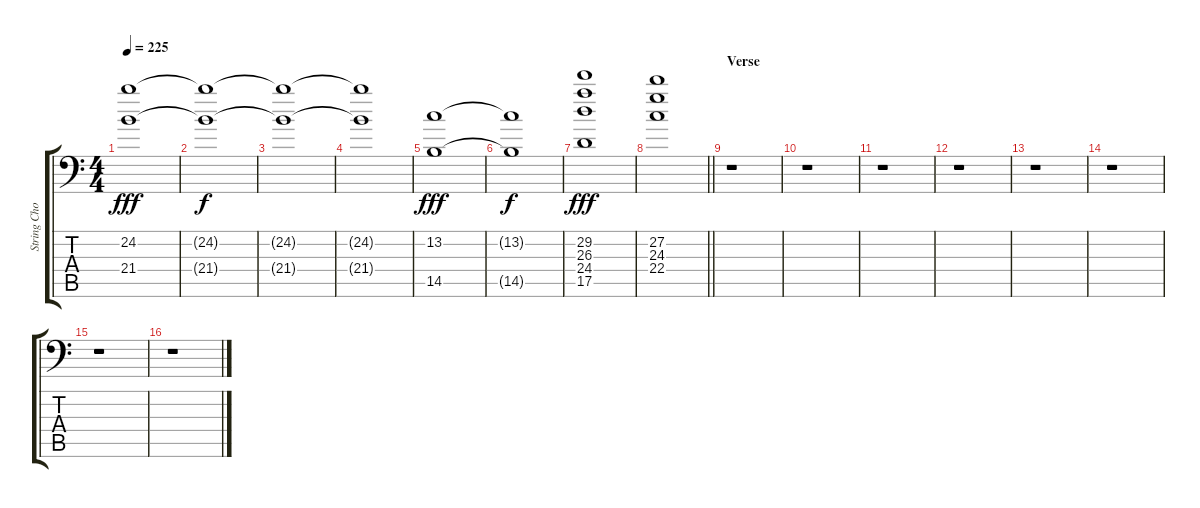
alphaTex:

\track ("String Choir" "String Cho") {instrument stringensemble2}
\staff {score tabs}
\tuning (B8 B3 G3 D3 A2 C0) {hide}
\ts (4 4)
\tempo 225
\clef f4
\ks c
(24.2 21.4).1{dy fff} |
(24.2{t} 21.4{t}).1{dy f} |
(24.2{t} 21.4{t}).1 |
(24.2{t} 21.4{t}).1 |
(13.2 14.5).1{dy fff} |
(13.2{t} 14.5{t}).1{dy f} |
(29.2 26.3 24.4 17.5).1{dy fff} |
\barLineRight lightlight
(27.2 24.3 22.4).1 |
\section ("" "Verse")
r.1 |
r.1 |
r.1 |
r.1 |
r.1 |
r.1 |
r.1 |
r.1
